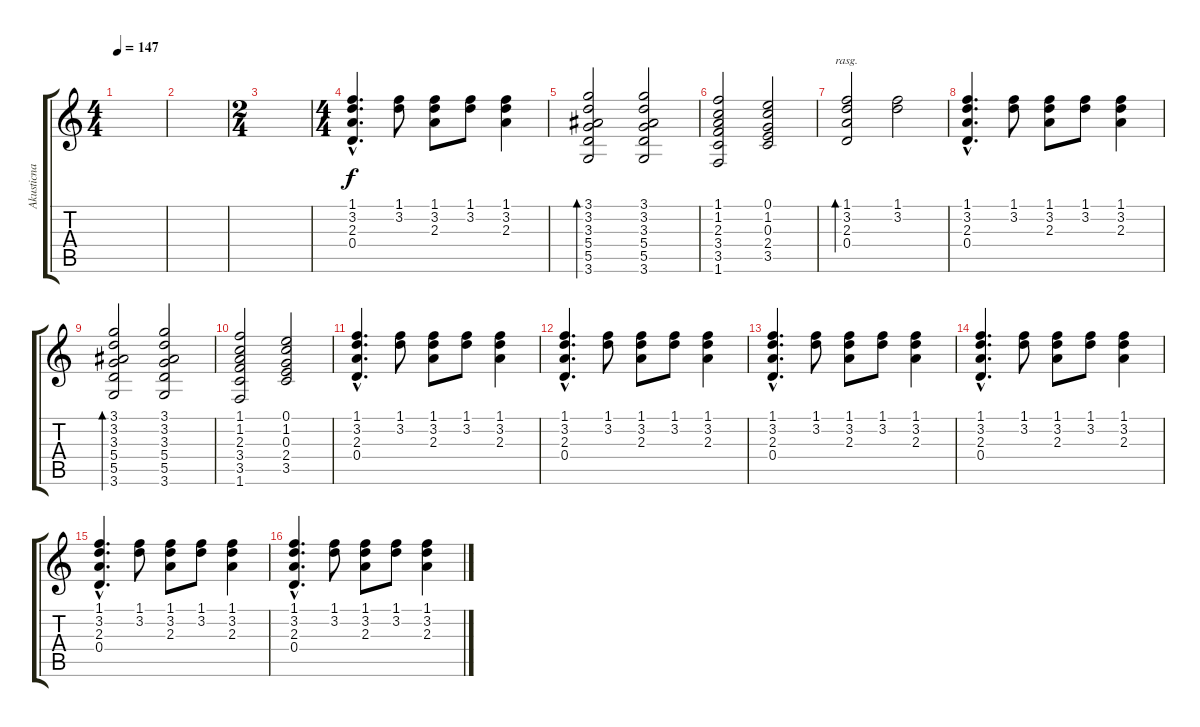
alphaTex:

\track ("Akusticna gitara" "Akusticna ") {instrument acousticguitarsteel}
\staff {score tabs}
\tuning (E4 B3 G3 D3 A2 E2) {hide}
\ts (4 4)
\tempo 147
\clef g2
\ks c
|
|
\ts (2 4)
|
\ts (4 4)
(1.1{hac} 3.2{hac} 2.3{hac} 0.4{hac}).4{d} (1.1 3.2).8 (1.1 3.2 2.3).8 (1.1 3.2).8 (1.1 3.2 2.3).4 |
(3.1 3.2 3.3 5.4 5.5 3.6).2{bd 480} (3.1 3.2 3.3 5.4 5.5 3.6).2 |
(1.1 1.2 2.3 3.4 3.5 1.6).2 (0.1 1.2 0.3 2.4 3.5).2 |
(1.1 3.2 2.3 0.4).2{bd 480 rasg ii} (1.1 3.2).2 |
(1.1{hac} 3.2{hac} 2.3{hac} 0.4{hac}).4{d} (1.1 3.2).8 (1.1 3.2 2.3).8 (1.1 3.2).8 (1.1 3.2 2.3).4 |
(3.1 3.2 3.3 5.4 5.5 3.6).2{bd 480} (3.1 3.2 3.3 5.4 5.5 3.6).2 |
(1.1 1.2 2.3 3.4 3.5 1.6).2 (0.1 1.2 0.3 2.4 3.5).2 |
(1.1{hac} 3.2{hac} 2.3{hac} 0.4{hac}).4{d} (1.1 3.2).8 (1.1 3.2 2.3).8 (1.1 3.2).8 (1.1 3.2 2.3).4 |
(1.1{hac} 3.2{hac} 2.3{hac} 0.4{hac}).4{d} (1.1 3.2).8 (1.1 3.2 2.3).8 (1.1 3.2).8 (1.1 3.2 2.3).4 |
(1.1{hac} 3.2{hac} 2.3{hac} 0.4{hac}).4{d} (1.1 3.2).8 (1.1 3.2 2.3).8 (1.1 3.2).8 (1.1 3.2 2.3).4 |
(1.1{hac} 3.2{hac} 2.3{hac} 0.4{hac}).4{d} (1.1 3.2).8 (1.1 3.2 2.3).8 (1.1 3.2).8 (1.1 3.2 2.3).4 |
(1.1{hac} 3.2{hac} 2.3{hac} 0.4{hac}).4{d} (1.1 3.2).8 (1.1 3.2 2.3).8 (1.1 3.2).8 (1.1 3.2 2.3).4 |
(1.1{hac} 3.2{hac} 2.3{hac} 0.4{hac}).4{d} (1.1 3.2).8 (1.1 3.2 2.3).8 (1.1 3.2).8 (1.1 3.2 2.3).4
